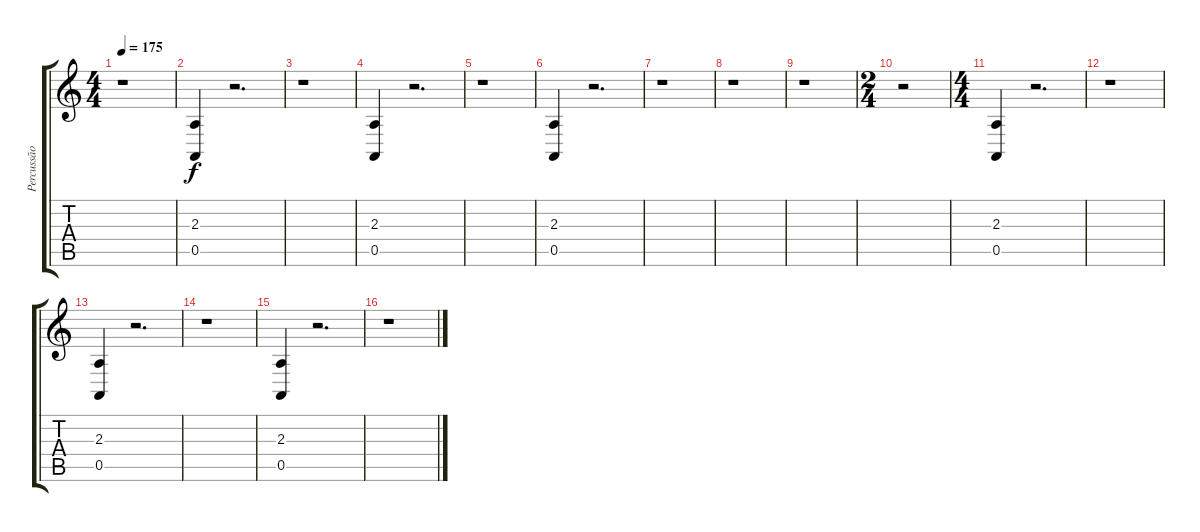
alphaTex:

\track ("Percussão" "Percussão") {instrument tubularbells}
\staff {score tabs}
\tuning (E4 B3 G3 D3 A2 E2) {hide}
\ts (4 4)
\tempo 175
\clef g2
\ks c
r.1{dy f} |
(2.3 0.5).4{instrument orchestrahit} r.2{d} |
r.1 |
(2.3 0.5).4{instrument orchestrahit} r.2{d} |
r.1 |
(2.3 0.5).4{instrument orchestrahit} r.2{d} |
r.1 |
r.1 |
r.1 |
\ts (2 4)
r.2 |
\ts (4 4)
(2.3 0.5).4{instrument orchestrahit} r.2{d} |
r.1 |
(2.3 0.5).4{instrument orchestrahit} r.2{d} |
r.1 |
(2.3 0.5).4{instrument orchestrahit} r.2{d} |
r.1
